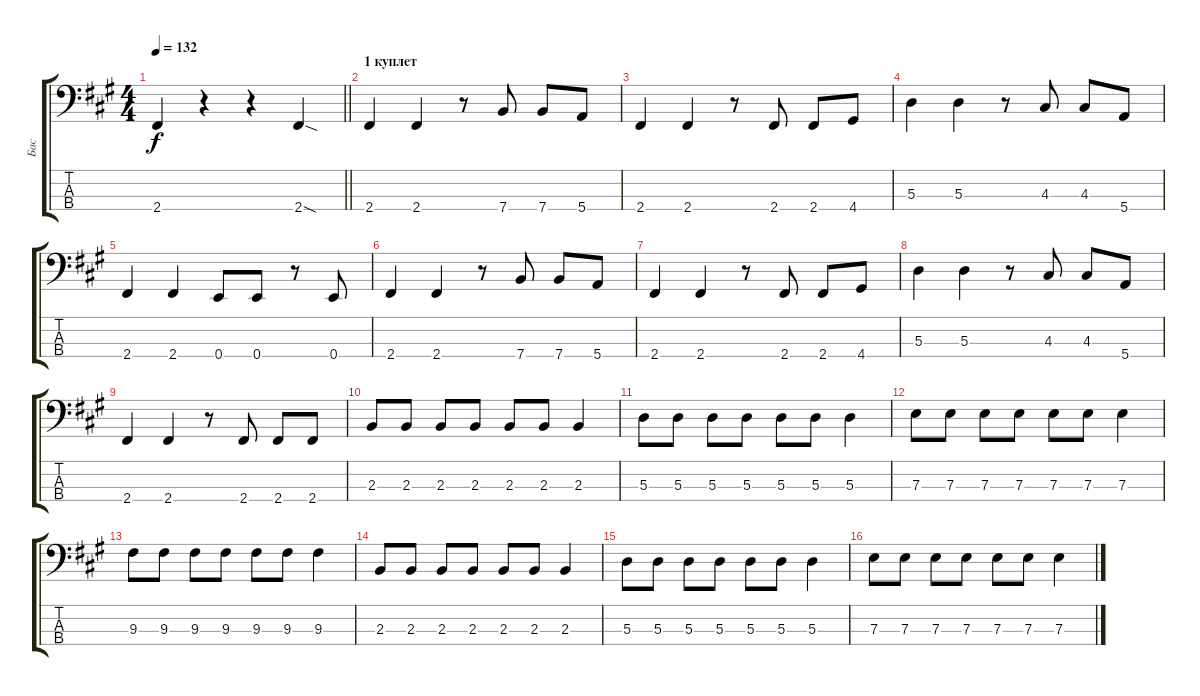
\track ("Бас" "Бас") {instrument electricbassfinger}
\staff {score tabs}
\tuning (G2 D2 A1 E1) {hide}
\ts (4 4)
\tempo 132
\clef f4
\barLineRight lightlight
\ks a
2.4.4{dy f} r.4 r.4 2.4{sod}.4 |
\section ("" "1 куплет")
2.4.4 2.4.4 r.8 7.4.8 7.4.8 5.4.8 |
2.4.4 2.4.4 r.8 2.4.8 2.4.8 4.4.8 |
5.3.4 5.3.4 r.8 4.3.8 4.3.8 5.4.8 |
2.4.4 2.4.4 0.4.8 0.4.8 r.8 0.4.8 |
2.4.4 2.4.4 r.8 7.4.8 7.4.8 5.4.8 |
2.4.4 2.4.4 r.8 2.4.8 2.4.8 4.4.8 |
5.3.4 5.3.4 r.8 4.3.8 4.3.8 5.4.8 |
2.4.4 2.4.4 r.8 2.4.8 2.4.8 2.4.8 |
2.3.8 2.3.8 2.3.8 2.3.8 2.3.8 2.3.8 2.3.4 |
5.3.8 5.3.8 5.3.8 5.3.8 5.3.8 5.3.8 5.3.4 |
7.3.8 7.3.8 7.3.8 7.3.8 7.3.8 7.3.8 7.3.4 |
9.3.8 9.3.8 9.3.8 9.3.8 9.3.8 9.3.8 9.3.4 |
2.3.8 2.3.8 2.3.8 2.3.8 2.3.8 2.3.8 2.3.4 |
5.3.8 5.3.8 5.3.8 5.3.8 5.3.8 5.3.8 5.3.4 |
7.3.8 7.3.8 7.3.8 7.3.8 7.3.8 7.3.8 7.3.4
